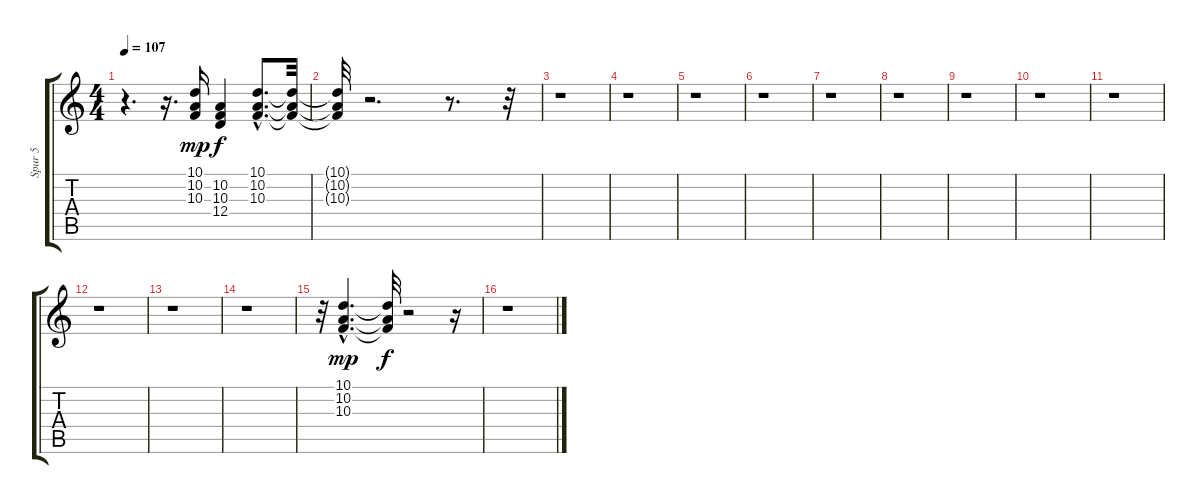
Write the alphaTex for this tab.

\track ("Spur 5" "Spur 5") {instrument acousticgrandpiano}
\staff {score tabs}
\tuning (E4 B3 G3 D3 A2 E2) {hide}
\ts (4 4)
\tempo 107
\clef g2
\ks c
r.4{d dy f} r.16{d} (10.1 10.2 10.3).16{dy mp} (10.2 10.3 12.4).4{dy f} (10.1{hac} 10.2{hac} 10.3{hac}).8{d} (10.1{t} 10.2{t} 10.3{t}).32 |
(10.1{t} 10.2{t} 10.3{t}).32 r.2{d} r.8{d} r.32 |
r.1 |
r.1 |
r.1 |
r.1 |
r.1 |
r.1 |
r.1 |
r.1 |
r.1 |
r.1 |
r.1 |
r.1 |
r.32 (10.1{hac} 10.2{hac} 10.3{hac}).4{d dy mp} (10.1{t} 10.2{t} 10.3{t}).32{dy f} r.2 r.16 |
r.1
